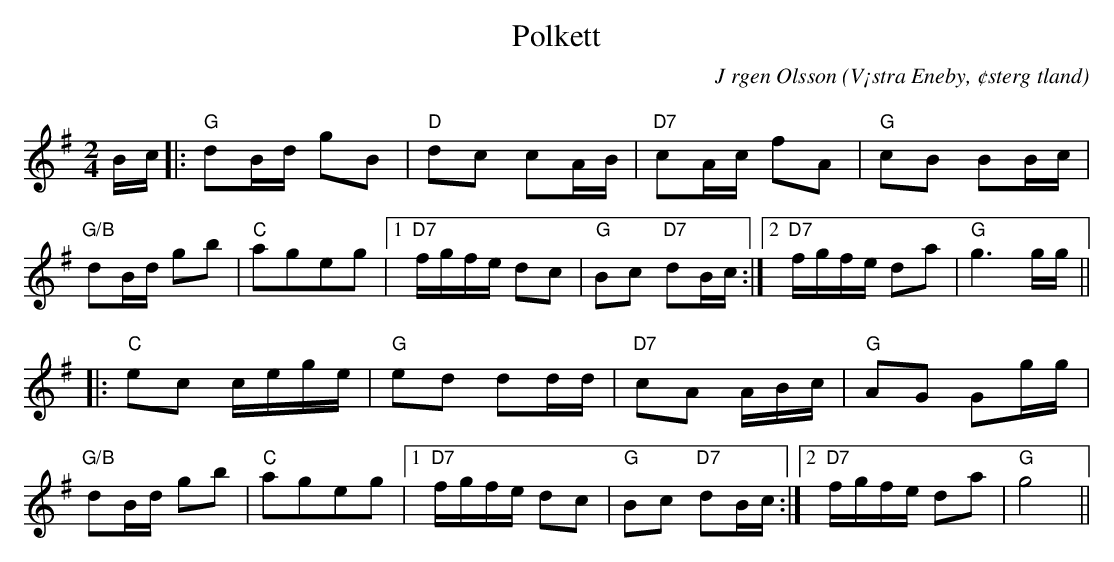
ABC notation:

X:1
T:Polkett
C:J rgen Olsson
O:V¡stra Eneby, ¢sterg tland
Q:100
M:2/4
L:1/8
K:G
B/2c/2|:"G"dB/2d/2 gB|"D"dc cA/2B/2|"D7"cA/2c/2 fA|"G"cB BB/2c/2|
"G/B"dB/2d/2 gb|"C"ageg|1"D7"f/g/f/e/ dc|"G" Bc "D7"dB/2c/2 :|2"D7"f/g/f/e/ da|"G" g3 g/2g/2 ||
|:"C"ec c/2e/2g/2e/2 |"G"ed dd/2d/2|"D7"cA A/2B/2c/2/|"G"AG Gg/2g/2|
"G/B"dB/2d/2 gb|"C"ageg|1"D7"f/g/f/e/ dc|"G" Bc "D7"dB/2c/2 :|2"D7"f/g/f/e/ da|"G" g4 ||
